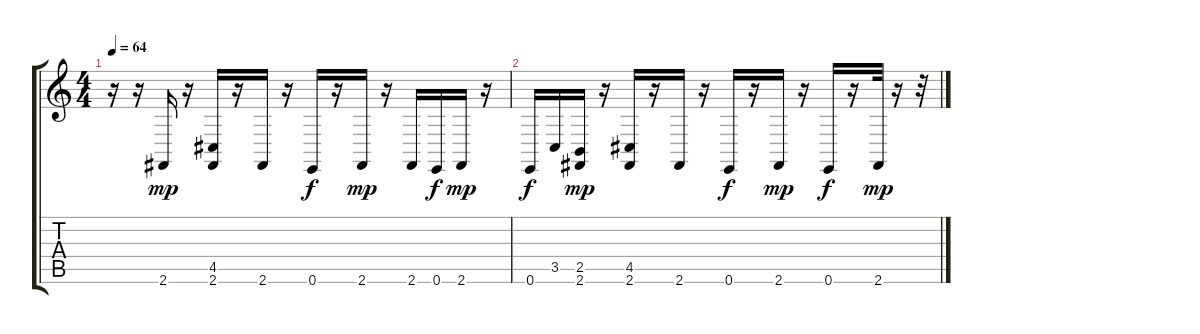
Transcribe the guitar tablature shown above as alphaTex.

\track "" {instrument acousticgrandpiano}
\staff {score tabs}
\tuning (E4 B3 G3 D3 A2 E2) {hide}
\ts (4 4)
\tempo 64
\clef g2
\ks c
r.16{dy mp} r.16 2.6.16 r.16 (4.5 2.6).16 r.16 2.6.16 r.16 0.6.16{dy f} r.16 2.6.16{dy mp} r.16 2.6.16 0.6.16{dy f} 2.6.16{dy mp} r.16 |
0.6.16{dy f} 3.5.16 (2.5 2.6).16{dy mp} r.16 (4.5 2.6).16 r.16 2.6.16 r.16 0.6.16{dy f} r.16 2.6.16{dy mp} r.16 0.6.16{dy f} r.16 2.6.32{dy mp} r.16 r.32
